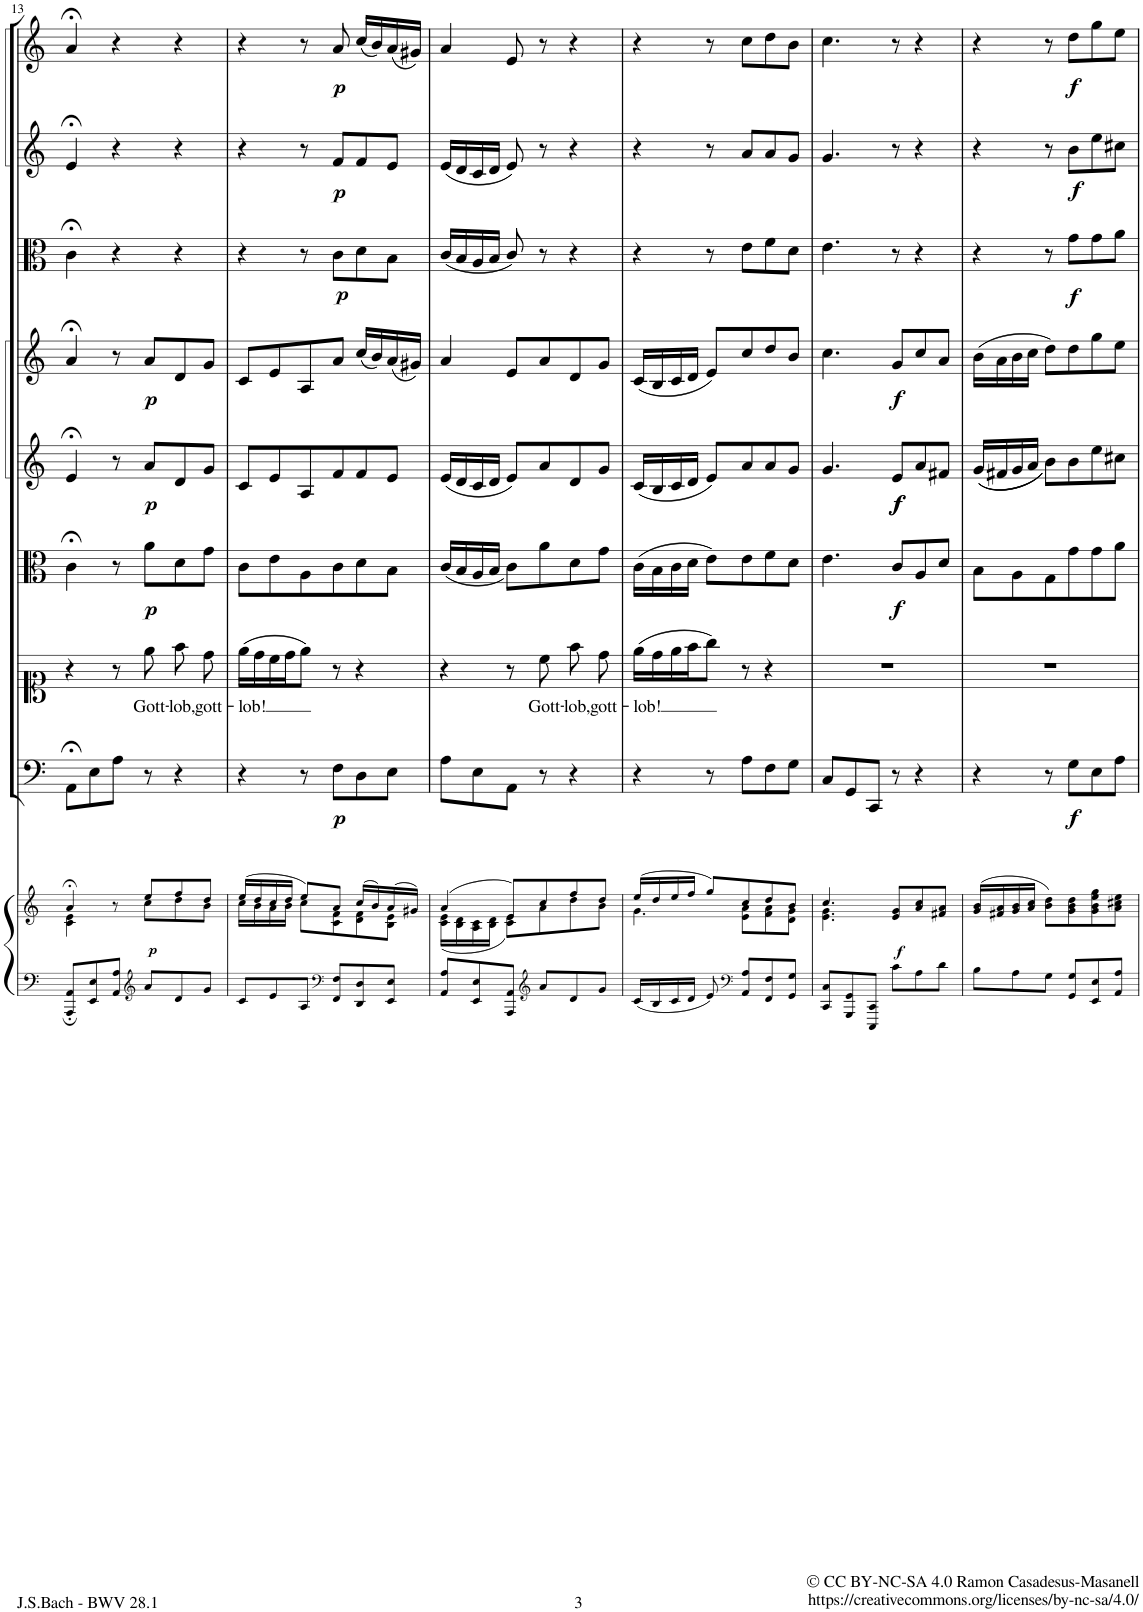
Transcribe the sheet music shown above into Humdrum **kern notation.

**kern	**kern	**dynam	**kern	**dynam	**kern	**text	**kern	**dynam	**kern	**dynam	**kern	**dynam	**kern	**dynam	**kern	**dynam	**kern	**dynam
*part9	*part9	*part9	*part8	*part8	*part7	*part7	*part6	*part6	*part5	*part5	*part4	*part4	*part3	*part3	*part2	*part2	*part1	*part1
*staff10	*staff9	*staff9/10	*staff8	*staff8	*staff7	*staff7	*staff6	*staff6	*staff5	*staff5	*staff4	*staff4	*staff3	*staff3	*staff2	*staff2	*staff1	*staff1
*I"Grand Piano	*	*	*I"Continuo	*	*I"Soprano	*	*I"Viola	*	*I"Violino II	*	*I"Violino I	*	*I"Teile	*	*I"Oboe II	*	*I"Oboe I	*
*I'Pno	*	*	*	*	*	*	*	*	*	*	*	*	*	*	*I'Ob	*	*I'Ob	*
!!LO:PB:g=z
*clefF4	*clefG2	*	*clefF4	*	*clefC1	*	*clefC3	*	*clefG2	*	*clefG2	*	*clefC3	*	*clefG2	*	*clefG2	*
*k[]	*k[]	*	*k[]	*	*k[]	*	*k[]	*	*k[]	*	*k[]	*	*k[]	*	*k[]	*	*k[]	*
*M3/4	*M3/4	*	*M3/4	*	*M3/4	*	*M3/4	*	*M3/4	*	*M3/4	*	*M3/4	*	*M3/4	*	*M3/4	*
=13	=13	=13	=13	=13	=13	=13	=13	=13	=13	=13	=13	=13	=13	=13	=13	=13	=13	=13
*	*^	*	*	*	*	*	*	*	*	*	*	*	*	*	*	*	*	*
8AAA/; 8AA/;L	4a;</	4c\ 4e\	.	8AA;<\L	.	4r	.	4c;<\	.	4e;</	.	4a;</	.	4c;<\	.	4e;</	.	4a;</	.
8EE/ 8E/	.	.	.	8E\	.	.	.	.	.	.	.	.	.	.	.	.	.	.	.
8AA/ 8A/J	8r	8ryy	.	8A\J	.	8r	.	8r	.	8r	.	8r	.	4r	.	4r	.	4r	.
*clefG2	*	*	*	*	*	*	*	*	*	*	*	*	*	*	*	*	*	*	*
!	!	!	!LO:DY:b	!	!	!	!LO:LY:b	!	!LO:DY:b	!	!LO:DY:b	!	!LO:DY:b	!	!	!	!	!	!
8a/L	8ee/L	8cc\L	p	8r	.	8ee\	Gott-	8a\L	p	8a/L	p	8a/L	p	.	.	.	.	.	.
!	!	!	!	!	!	!	!LO:LY:b	!	!	!	!	!	!	!	!	!	!	!	!
8d/	8ff/	8dd\	.	4r	.	8ff\	-lob,	8d\	.	8d/	.	8d/	.	4r	.	4r	.	4r	.
!	!	!	!	!	!	!	!LO:LY:b	!	!	!	!	!	!	!	!	!	!	!	!
8g/J	8dd/J	8b\J	.	.	.	8dd\	gott-	8g\J	.	8g/J	.	8g/J	.	.	.	.	.	.	.
=14	=14	=14	=14	=14	=14	=14	=14	=14	=14	=14	=14	=14	=14	=14	=14	=14	=14	=14	=14
!	!	!	!	!	!	!	!LO:LY:b	!	!	!	!	!	!	!	!	!	!	!	!
8c/L	(16ee/LL	16cc\LL	.	4r	.	(>16ee\LL	-lob!	8c\L	.	8c/L	.	8c/L	.	4r	.	4r	.	4r	.
.	16dd/	16b\	.	.	.	16dd\	.	.	.	.	.	.	.	.	.	.	.	.	.
8e/	16cc/	16a\	.	.	.	16cc\	.	8e\	.	8e/	.	8e/	.	.	.	.	.	.	.
.	16dd/JJ	16b\JJ	.	.	.	16dd\J	.	.	.	.	.	.	.	.	.	.	.	.	.
8A/J	8ee/L)	8cc\L	.	8r	.	8ee\J)	.	8A\	.	8A/	.	8A/	.	8r	.	8r	.	8r	.
*clefF4	*	*	*	*	*	*	*	*	*	*	*	*	*	*	*	*	*	*	*
!	!	!	!	!	!LO:DY:b	!	!	!	!	!	!	!	!	!	!LO:DY:b	!	!LO:DY:b	!	!LO:DY:b
8FF/ 8F/L	8a/J	8c\ 8f\	.	8F\L	p	8r	.	8c\	.	8f/	.	8a/J	.	8c\L	p	8f/L	p	8a/	p
8DD/ 8D/	(16cc/LL	8d\ 8f\	.	8D\	.	4r	.	8d\	.	8f/	.	(<16cc/LL	.	8d\	.	8f/	.	(<16cc/LL	.
.	16b/)	.	.	.	.	.	.	.	.	.	.	16b/)	.	.	.	.	.	16b/)	.
8EE/ 8E/J	(16a/	8B\ 8e\J	.	8E\J	.	.	.	8B\J	.	8e/J	.	(<16a/	.	8B\J	.	8e/J	.	(<16a/	.
.	16g#X/JJ)	.	.	.	.	.	.	.	.	.	.	16g#X/JJ)	.	.	.	.	.	16g#X/JJ)	.
=15	=15	=15	=15	=15	=15	=15	=15	=15	=15	=15	=15	=15	=15	=15	=15	=15	=15	=15	=15
8AA/ 8A/L	(4a/	(16c\ 16e\LL	.	8A\L	.	4r	.	(<16c/LL	.	(<16e/LL	.	4a/	.	(<16c/LL	.	(<16e/LL	.	4a/	.
.	.	16B\ 16d\	.	.	.	.	.	16B/	.	16d/	.	.	.	16B/	.	16d/	.	.	.
8EE/ 8E/	.	16A\ 16c\	.	8E\	.	.	.	16A/	.	16c/	.	.	.	16A/	.	16c/	.	.	.
.	.	16B\ 16d\JJ	.	.	.	.	.	16B/JJ	.	16d/JJ	.	.	.	16B/JJ	.	16d/JJ	.	.	.
8AAA/ 8AA/J	8e/L)	8c\ 8e\L)	.	8AA\J	.	8r	.	8c\L)	.	8e/L)	.	8e/L	.	8c/)	.	8e/)	.	8e/	.
*clefG2	*	*	*	*	*	*	*	*	*	*	*	*	*	*	*	*	*	*	*
!	!	!	!	!	!	!	!LO:LY:b	!	!	!	!	!	!	!	!	!	!	!	!
8a/L	8cc/	8a\	.	8r	.	8cc\	Gott-	8a\	.	8a/	.	8a/	.	8r	.	8r	.	8r	.
!	!	!	!	!	!	!	!LO:LY:b	!	!	!	!	!	!	!	!	!	!	!	!
8d/	8ff/	8dd\	.	4r	.	8ff\	-lob,	8d\	.	8d/	.	8d/	.	4r	.	4r	.	4r	.
!	!	!	!	!	!	!	!LO:LY:b	!	!	!	!	!	!	!	!	!	!	!	!
8g/J	8dd/J	8b\J	.	.	.	8dd\	gott-	8g\J	.	8g/J	.	8g/J	.	.	.	.	.	.	.
=16	=16	=16	=16	=16	=16	=16	=16	=16	=16	=16	=16	=16	=16	=16	=16	=16	=16	=16	=16
!	!	!	!	!	!	!	!LO:LY:b	!	!	!	!	!	!	!	!	!	!	!	!
16c/LL	(16ee/LL	4.g\	.	4r	.	(>16ee\LL	-lob!	(>16c\LL	.	(<16c/LL	.	(<16c/LL	.	4r	.	4r	.	4r	.
16B/	16dd/	.	.	.	.	16dd\	.	16B\	.	16B/	.	16B/	.	.	.	.	.	.	.
16c/	16ee/	.	.	.	.	16ee\	.	16c\	.	16c/	.	16c/	.	.	.	.	.	.	.
16d/JJ	16ff/JJ	.	.	.	.	16ff\J	.	16d\JJ	.	16d/JJ	.	16d/JJ	.	.	.	.	.	.	.
8e/	8gg/L)	.	.	8r	.	8gg\J)	.	8e\L)	.	8e/L)	.	8e/L)	.	8r	.	8r	.	8r	.
*clefF4	*	*	*	*	*	*	*	*	*	*	*	*	*	*	*	*	*	*	*
8AA/ 8A/L	8cc/	8e\ 8a\L	.	8A\L	.	8r	.	8e\	.	8a/	.	8cc/	.	8e\L	.	8a/L	.	8cc\L	.
8FF/ 8F/	8dd/	8f\ 8a\	.	8F\	.	4r	.	8f\	.	8a/	.	8dd/	.	8f\	.	8a/	.	8dd\	.
8GG/ 8G/J	8b/J	8d\ 8g\J	.	8G\J	.	.	.	8d\J	.	8g/J	.	8b/J	.	8d\J	.	8g/J	.	8b\J	.
=17	=17	=17	=17	=17	=17	=17	=17	=17	=17	=17	=17	=17	=17	=17	=17	=17	=17	=17	=17
8CC/ 8C/L	4.cc/	4.e\ 4.g\	.	8C/L	.	2.r	.	4.e\	.	4.g/	.	4.cc\	.	4.e\	.	4.g/	.	4.cc\	.
8GGG/ 8GG/	.	.	.	8GG/	.	.	.	.	.	.	.	.	.	.	.	.	.	.	.
8CCC/ 8CC/J	.	.	.	8CC/J	.	.	.	.	.	.	.	.	.	.	.	.	.	.	.
!	!	!	!LO:DY:b	!	!	!	!	!	!LO:DY:b	!	!LO:DY:b	!	!	!	!	!	!	!	!
!	!	!	!	!	!	!	!	!	!	!	!LO:DY:n=1:b	!	!LO:DY:b	!	!	!	!	!	!
8c\L	8e/ 8g/L	4.ryy	f	8r	.	.	.	8c/L	f	8e/L	f f	8g/L	f	8r	.	8r	.	8r	.
8A\	8a/ 8cc/	.	.	4r	.	.	.	8A/	.	8a/	.	8cc/	.	4r	.	4r	.	4r	.
8d\J	8f#X/ 8a/J	.	.	.	.	.	.	8d/J	.	8f#X/J	.	8a/J	.	.	.	.	.	.	.
*	*v	*v	*	*	*	*	*	*	*	*	*	*	*	*	*	*	*	*	*
=18	=18	=18	=18	=18	=18	=18	=18	=18	=18	=18	=18	=18	=18	=18	=18	=18	=18	=18
8B\L	(>16g/ 16b/LL	.	4r	.	2.r	.	8B\L	.	(<(<16g/LL	.	(>16b\LL	.	4r	.	4r	.	4r	.
.	16f#X/ 16a/	.	.	.	.	.	.	.	16f#X/	.	16a\	.	.	.	.	.	.	.
8A\	16g/ 16b/	.	.	.	.	.	8A\	.	16g/	.	16b\	.	.	.	.	.	.	.
.	16a/ 16cc/JJ	.	.	.	.	.	.	.	16a/JJ	.	16cc\JJ	.	.	.	.	.	.	.
8G\J	8b\ 8dd\L)	.	8r	.	.	.	8G\	.	8b\L))	.	8dd\L)	.	8r	.	8r	.	8r	.
!	!	!	!	!LO:DY:b	!	!	!	!	!	!	!	!	!	!LO:DY:b	!	!LO:DY:b	!	!LO:DY:b
8GG/ 8G/L	8g\ 8b\ 8dd\	.	8G\L	f	.	.	8g\	.	8b\	.	8dd\	.	8g\L	f	8b\L	f	8dd\L	f
8EE/ 8E/	8g\ 8b\ 8ee\ 8gg\	.	8E\	.	.	.	8g\	.	8ee\	.	8gg\	.	8g\	.	8ee\	.	8gg\	.
8AA/ 8A/J	8a\ 8cc#X\ 8ee\J	.	8A\J	.	.	.	8a\J	.	8cc#X\J	.	8ee\J	.	8a\J	.	8cc#X\J	.	8ee\J	.
=	=	=	=	=	=	=	=	=	=	=	=	=	=	=	=	=	=	=
*-	*-	*-	*-	*-	*-	*-	*-	*-	*-	*-	*-	*-	*-	*-	*-	*-	*-	*-
